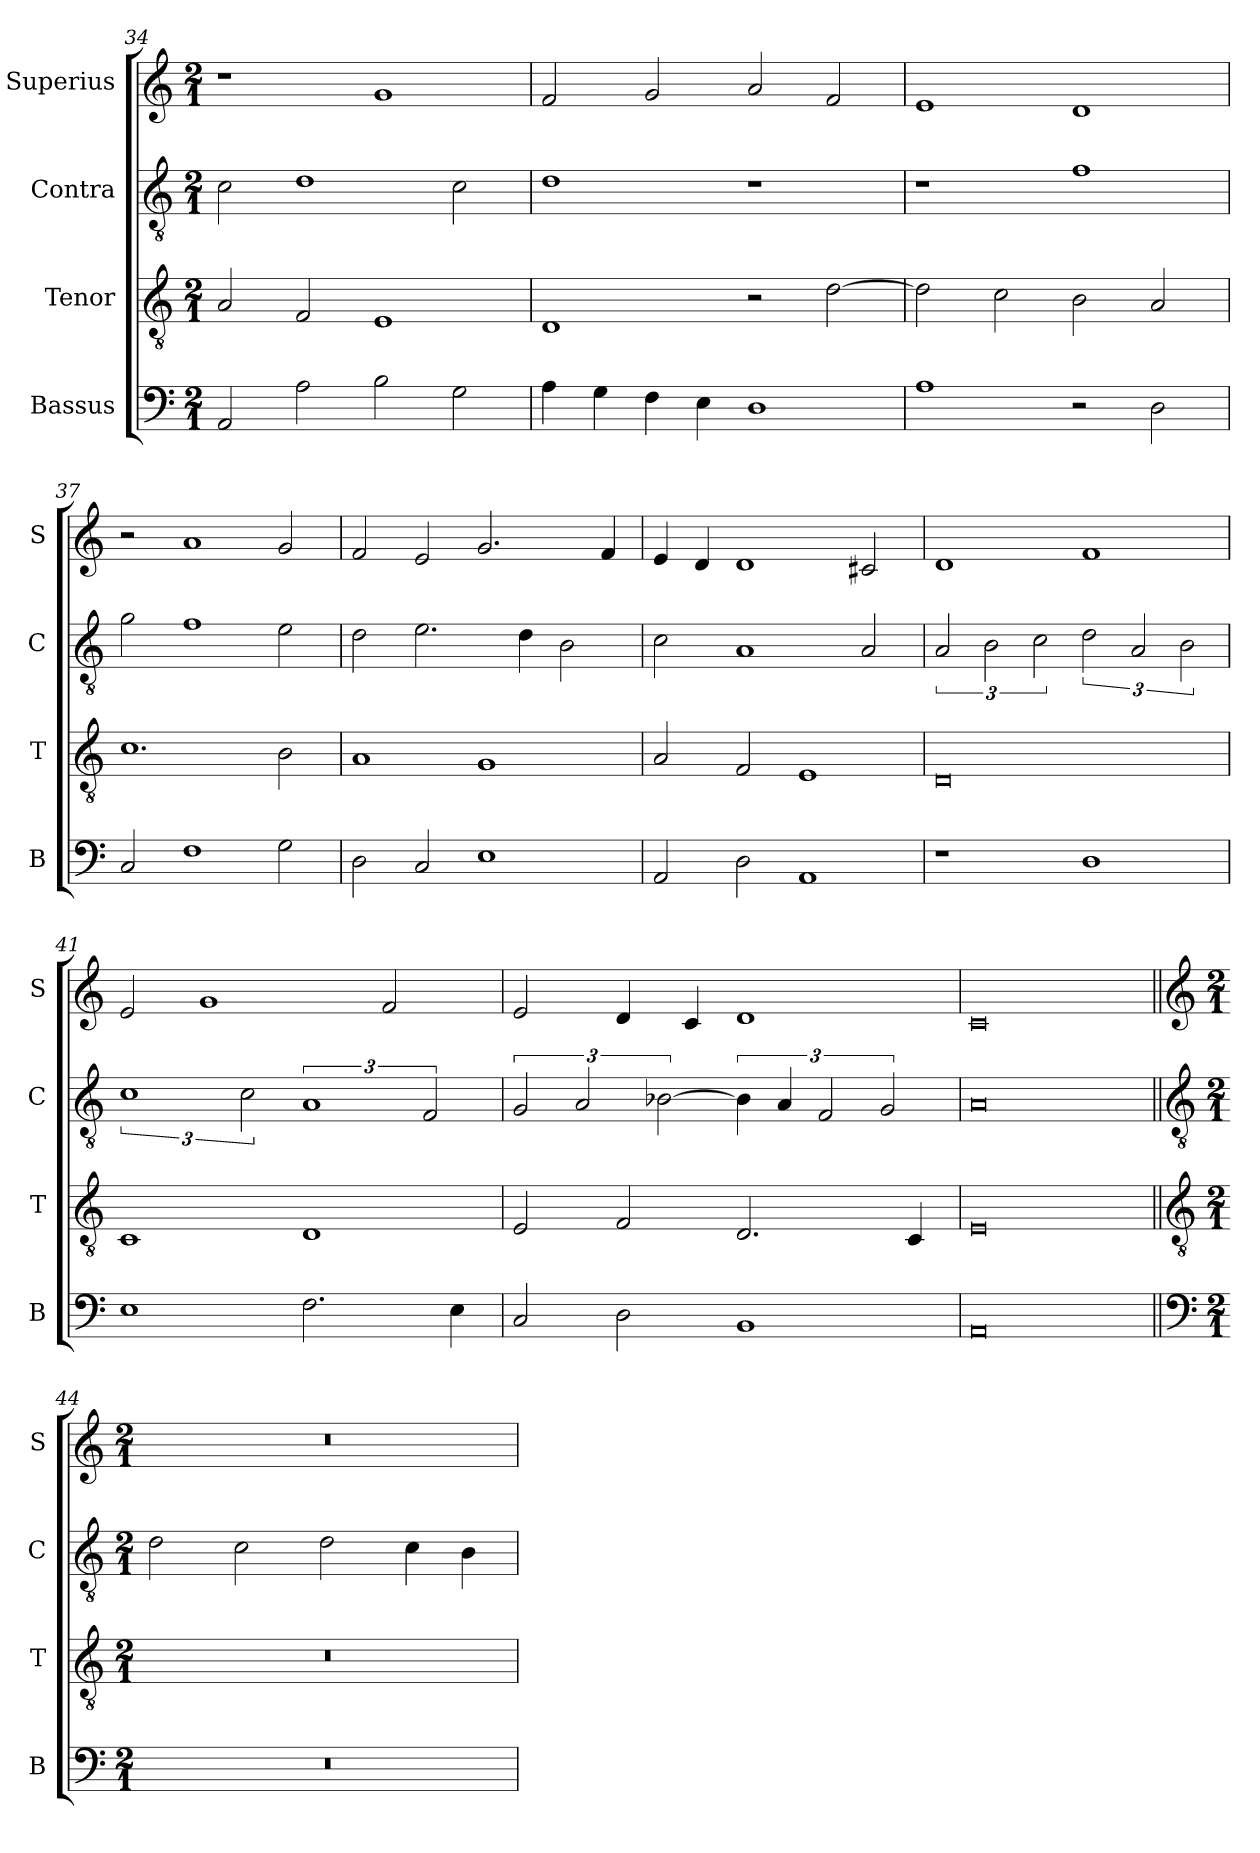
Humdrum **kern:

**kern	**kern	**kern	**kern
*part4	*part3	*part2	*part1
*staff4	*staff3	*staff2	*staff1
*I"Bassus	*I"Tenor	*I"Contra	*I"Superius
*I'B	*I'T	*I'C	*I'S
*clefF4	*clefGv2	*clefGv2	*clefG2
*k[]	*k[]	*k[]	*k[]
*M2/1	*M2/1	*M2/1	*M2/1
=34	=34	=34	=34
2AA/	2A/	2c\	1r
2A\	2F/	1d	.
2B\	1E	.	1g
2G\	.	2c\	.
=35	=35	=35	=35
4A\	1D	1d	2f/
4G\	.	.	.
4F\	.	.	2g/
4E\	.	.	.
1D	2r	1r	2a/
.	[2d\	.	2f/
=36	=36	=36	=36
1A	2d\]	1r	1e
.	2c\	.	.
2r	2B\	1f	1d
2D\	2A/	.	.
=37	=37	=37	=37
2C/	1.c	2g\	2r
1F	.	1f	1a
2G\	2B\	2e\	2g/
=38	=38	=38	=38
2D\	1A	2d\	2f/
2C/	.	2.e\	2e/
1E	1G	.	2.g/
.	.	4d\	.
.	.	2B\	.
.	.	.	4f/
=39	=39	=39	=39
2AA/	2A/	2c\	4e/
.	.	.	4d/
2D\	2F/	1A	1d
1AA	1E	.	.
.	.	2A/	2c#X/
=40	=40	=40	=40
1r	0D	3A/	1d
.	.	3B\	.
.	.	3c\	.
1D	.	3d\	1f
.	.	3A/	.
.	.	3B\	.
=41	=41	=41	=41
1E	1C	3%2c	2e/
.	.	.	1g
.	.	3c\	.
2.F\	1D	3%2A	.
.	.	.	2f/
.	.	3F/	.
4E\	.	.	.
=42	=42	=42	=42
2C/	2E/	3G/	2e/
.	.	3A/	.
2D\	2F/	.	4d/
.	.	[3B-X\	.
.	.	.	4c/
1BB	2.D/	6B-\]	1d
.	.	6A/	.
.	.	3F/	.
.	.	3G/	.
.	4C/	.	.
=43	=43	=43	=43
0AA	0E	0A	0c
!!LO:LB:g=z
=44||	=44||	=44||	=44||
*clefF4	*clefGv2	*clefGv2	*clefG2
*k[]	*k[]	*k[]	*k[]
*M2/1	*M2/1	*M2/1	*M2/1
0r	0r	2d\	0r
.	.	2c\	.
.	.	2d\	.
.	.	4c\	.
.	.	4B\	.
=	=	=	=
*-	*-	*-	*-
